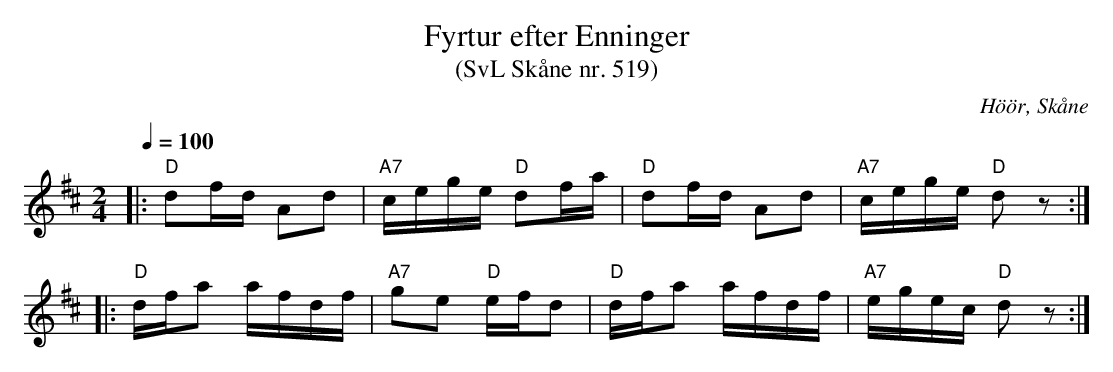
X:1
T:Fyrtur efter Enninger
T:(SvL Skåne nr. 519)
O:Höör, Skåne
M:2/4
L:1/16
Q:1/4=100
K:D
|: "D"d2fd A2d2 | "A7"cege "D"d2fa | "D"d2fd A2d2 | "A7"cege "D"d2 z2 :|
|: "D"dfa2 afdf | "A7"g2e2 "D"efd2 | "D"dfa2 afdf | "A7"egec "D"d2 z2 :|
